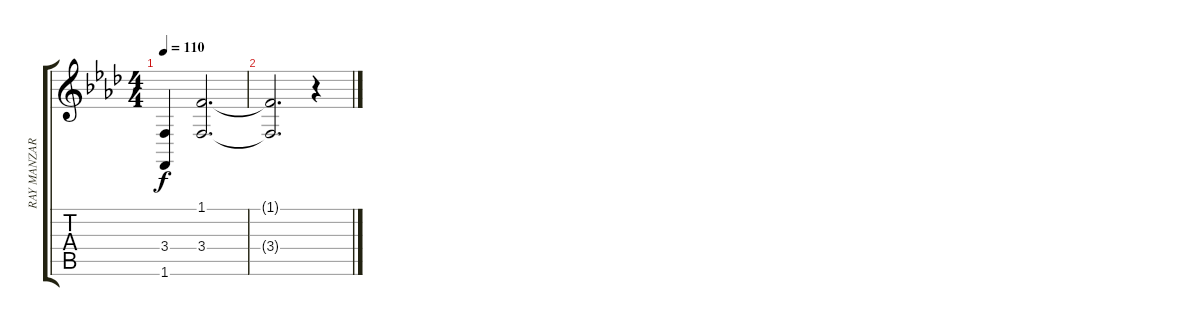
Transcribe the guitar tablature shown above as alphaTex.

\track ("RAY MANZAREK" "RAY MANZAR") {instrument drawbarorgan}
\staff {score tabs}
\tuning (E4 B3 G3 D3 A2 E2) {hide}
\ts (4 4)
\tempo 110
\clef g2
\ks ab
(3.4 1.6).4{dy f instrument drawbarorgan} (1.1 3.4).2{d} |
(1.1{t} 3.4{t}).2{d} r.4
